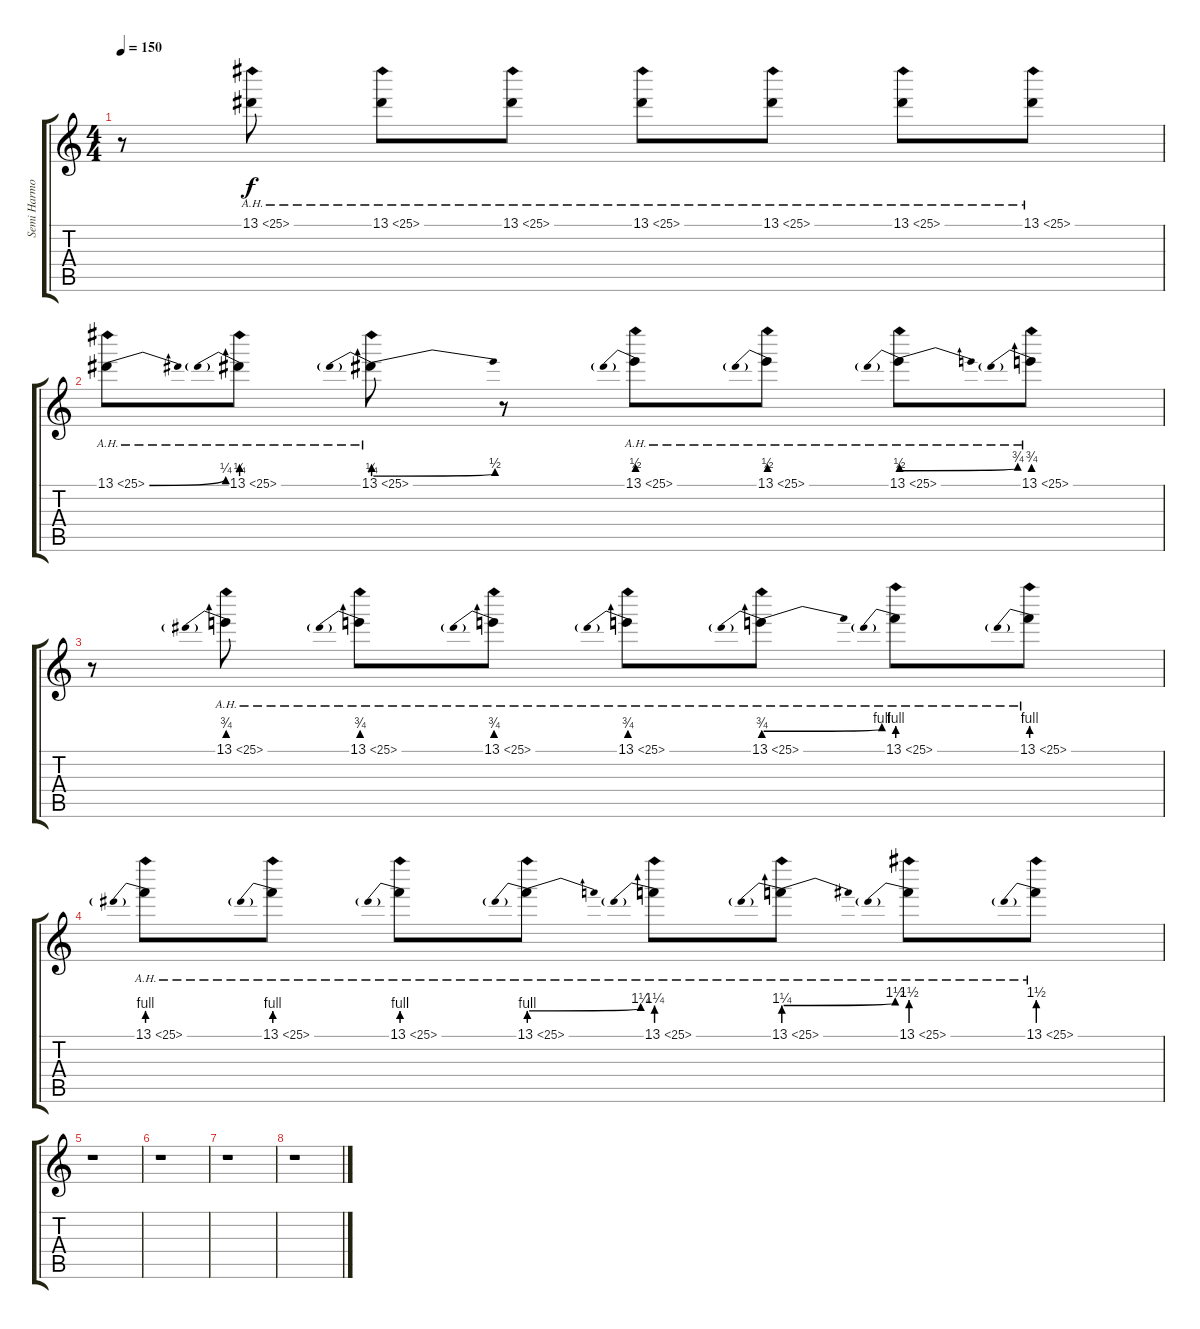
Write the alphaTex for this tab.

\track ("Semi Harmonics" "Semi Harmo") {instrument distortionguitar}
\staff {score tabs}
\tuning (D4 A3 F3 C3 G2 C2) {hide}
\ts (4 4)
\tempo 150
\clef g2
\ks c
r.8{dy f} 13.1{ah 12}.8 13.1{ah 12}.8 13.1{ah 12}.8 13.1{ah 12}.8 13.1{ah 12}.8 13.1{ah 12}.8 13.1{ah 12}.8 |
13.1{be (bend 0 0 60 1) ah 12}.8 13.1{be (prebend 0 1 60 1) ah 12}.8 13.1{be (prebendbend 0 1 60 2) ah 12}.8 r.8 13.1{be (prebend 0 2 60 2) ah 12}.8 13.1{be (prebend 0 2 60 2) ah 12}.8 13.1{be (prebendbend 0 2 60 3) ah 12}.8 13.1{be (prebend 0 3 60 3) ah 12}.8 |
r.8 13.1{be (prebend 0 3 60 3) ah 12}.8 13.1{be (prebend 0 3 60 3) ah 12}.8 13.1{be (prebend 0 3 60 3) ah 12}.8 13.1{be (prebend 0 3 60 3) ah 12}.8 13.1{be (prebendbend 0 3 60 4) ah 12}.8 13.1{be (prebend 0 4 60 4) ah 12}.8 13.1{be (prebend 0 4 60 4) ah 12}.8 |
13.1{be (prebend 0 4 60 4) ah 12}.8 13.1{be (prebend 0 4 60 4) ah 12}.8 13.1{be (prebend 0 4 60 4) ah 12}.8 13.1{be (prebendbend 0 4 60 5) ah 12}.8 13.1{be (prebend 0 5 60 5) ah 12}.8 13.1{be (prebendbend 0 5 60 6) ah 12}.8 13.1{be (prebend 0 6 60 6) ah 12}.8 13.1{be (prebend 0 6 60 6) ah 12}.8 |
r.1 |
r.1 |
r.1 |
r.1
